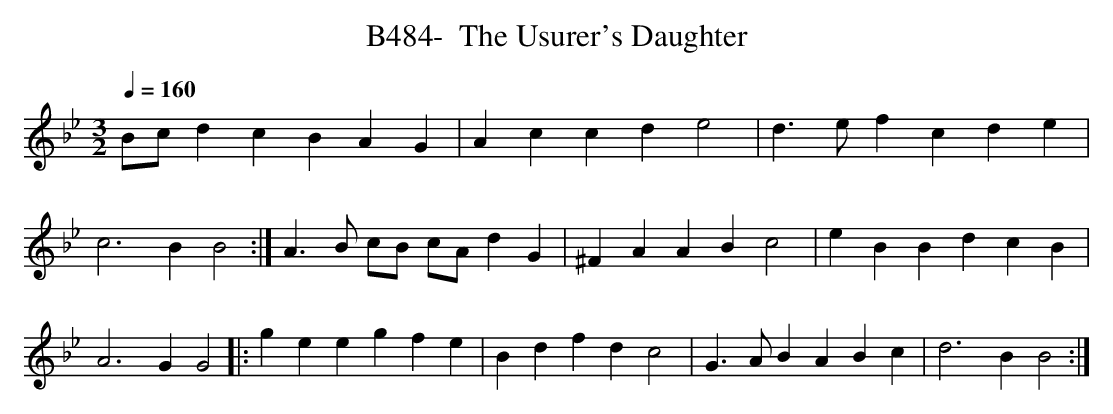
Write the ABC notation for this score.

X:1
T:B484-  The Usurer's Daughter
Q:1/4=160
L:1/4
M:3/2
K:Bb
B/c/dcBAG|Accde2|d3/2e/fcde|c3BB2:|\
A3/2B/ c/B/ c/A/dG|^FAABc2|eBBdcB|A3GG2|:\
geegfe|Bdfdc2|G3/2A/BABc|d3BB2:|]
